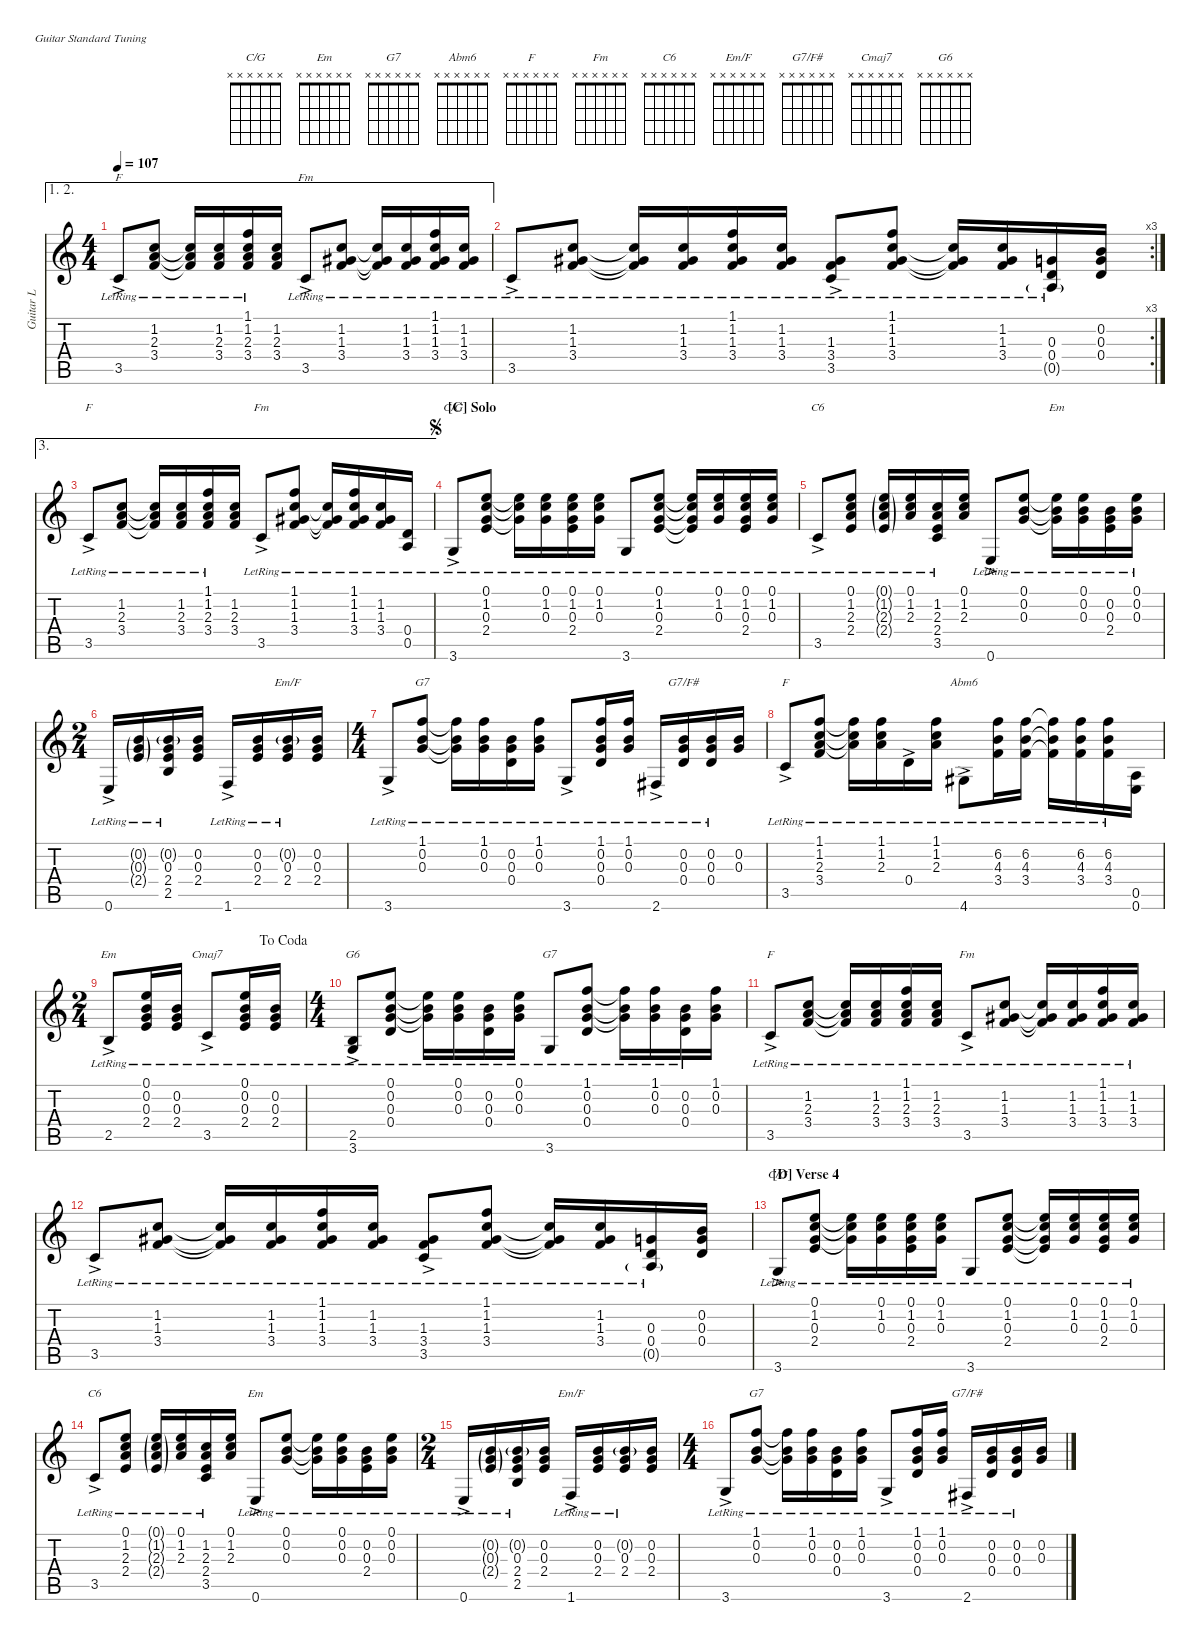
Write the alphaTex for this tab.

\defaultSystemsLayout 4
\hideDynamics
\bracketExtendMode nobrackets
\track ("Guitar L" "Guitar L") {instrument acousticguitarsteel}
\staff {score tabs}
\tuning (E4 B3 G3 D3 A2 E2)
\chord ("C/G" x x x x x x)
\chord ("Em" x x x x x x)
\chord ("G7" x x x x x x)
\chord ("Abm6" x x x x x x)
\chord ("F" x x x x x x)
\chord ("Fm" x x x x x x)
\chord ("C6" x x x x x x)
\chord ("Em/F" x x x x x x)
\chord ("G7/F#" x x x x x x)
\chord ("Cmaj7" x x x x x x)
\chord ("G6" x x x x x x)
\ae (1 2)
\ts (4 4)
\tempo 107
\clef g2
\ks c
3.5{ac lr}.8{ch "F" dy mf beam Up} (1.2{lr} 2.3{lr} 3.4{lr}).8{beam Up} (1.2{lr t} 2.3{lr t} 3.4{lr t}).16{beam Up} (1.2{lr} 2.3{lr} 3.4{lr}).16{beam Up} (1.1{lr} 1.2{lr} 2.3{lr} 3.4{lr}).16{beam Up} (1.2 2.3 3.4).16{beam Up} 3.5{ac lr}.8{ch "Fm" beam Up} (1.2{lr} 1.3{lr acc #} 3.4{lr}).8{beam Up} (1.2{lr t} 1.3{lr t acc #} 3.4{lr t}).16{beam Up} (1.2{lr} 1.3{lr acc #} 3.4{lr}).16{beam Up} (1.1{lr} 1.2{lr} 1.3{lr acc #} 3.4{lr}).16{beam Up} (1.2{lr} 1.3{lr acc #} 3.4{lr}).16{beam Up} |
\rc 3
3.5{ac lr}.8{beam Up} (1.2{lr} 1.3{lr acc #} 3.4{lr}).8{beam Up} (1.2{lr t} 1.3{lr t acc #} 3.4{lr t}).16{beam Up} (1.2{lr} 1.3{lr acc #} 3.4{lr}).16{beam Up} (1.1{lr} 1.2{lr} 1.3{lr acc #} 3.4{lr}).16{beam Up} (1.2{lr} 1.3{lr acc #} 3.4{lr}).16{beam Up} (1.3{ac lr acc #} 3.4{ac lr} 3.5{ac lr}).8{beam Up} (1.1{lr} 1.2{lr} 1.3{lr acc #} 3.4{lr}).8{beam Up} (1.2{lr t} 1.3{lr t acc #} 3.4{lr t}).16{beam Up} (1.2{lr} 1.3{lr acc #} 3.4{lr}).16{beam Up} (0.3{lr} 0.4{lr} 0.5{g lr}).16{beam Up} (0.2 0.3 0.4).16{beam Up} |
\ae 3
3.5{ac lr}.8{ch "F" beam Up} (1.2{lr} 2.3{lr} 3.4{lr}).8{beam Up} (1.2{lr t} 2.3{lr t} 3.4{lr t}).16{beam Up} (1.2{lr} 2.3{lr} 3.4{lr}).16{beam Up} (1.1{lr} 1.2{lr} 2.3{lr} 3.4{lr}).16{beam Up} (1.2 2.3 3.4).16{beam Up} 3.5{ac lr}.8{ch "Fm" beam Up} (1.1{lr} 1.2{lr} 1.3{lr acc #} 3.4{lr}).8{beam Up} (1.2{lr t} 1.3{lr t acc #} 3.4{lr t}).16{beam Up} (1.1{lr} 1.2{lr} 1.3{lr acc #} 3.4{lr}).16{beam Up} (1.2{lr} 1.3{lr acc #} 3.4{lr}).16{beam Up} (0.4{lr} 0.5{lr}).16{beam Up} |
\section ("C" "Solo")
\jump segno
3.6{ac lr}.8{ch "C/G" beam Up} (0.1{lr} 1.2{lr} 0.3{lr} 2.4{lr}).8{beam Up} (0.1{lr t} 1.2{lr t} 0.3{lr t}).16{beam Down} (0.1{lr} 1.2{lr} 0.3{lr}).16{beam Down} (0.1{lr} 1.2{lr} 0.3{lr} 2.4{lr}).16{beam Down} (0.1{lr} 1.2{lr} 0.3{lr}).16{beam Down} 3.6{lr}.8{beam Up} (0.1{lr} 1.2{lr} 0.3{lr} 2.4{lr}).8{beam Up} (0.1{lr t} 1.2{lr t} 0.3{lr t} 2.4{lr t}).16{beam Up} (0.1{lr} 1.2{lr} 0.3{lr}).16{beam Up} (0.1{lr} 1.2{lr} 0.3{lr} 2.4{lr}).16{beam Up} (0.1{lr} 1.2{lr} 0.3{lr}).16{beam Up} |
3.5{ac lr}.8{ch "C6" beam Up} (0.1{lr} 1.2{lr} 2.3{lr} 2.4{lr}).8{beam Up} (0.1{g lr} 1.2{g lr} 2.3{g lr} 2.4{g lr}).16{beam Up} (0.1{lr} 1.2{lr} 2.3{lr}).16{beam Up} (1.2{lr} 2.3{lr} 2.4{lr} 3.5{lr}).16{beam Up} (0.1 1.2 2.3).16{beam Up} 0.6{ac lr}.8{beam Up} (0.1{lr} 0.2{lr} 0.3{lr}).8{beam Up} (0.1{lr t} 0.2{lr t} 0.3{lr t}).16{ch "Em" beam Down} (0.1{lr} 0.2{lr} 0.3{lr}).16{beam Down} (0.2{lr} 0.3{lr} 2.4{lr}).16{beam Down} (0.1{lr} 0.2{lr} 0.3{lr}).16{beam Down} |
\ts (2 4)
0.6{ac lr}.16{beam Up} (0.2{g lr} 0.3{g lr} 2.4{g lr}).16{beam Up} (0.2{g lr} 0.3{lr} 2.4{lr} 2.5{lr}).16{beam Up} (0.2 0.3 2.4).16{beam Up} 1.6{ac lr}.16{beam Up} (0.2{lr} 0.3{lr} 2.4{lr}).16{beam Up} (0.2{g lr} 0.3{lr} 2.4{lr}).16{ch "Em/F" beam Up} (0.2 0.3 2.4).16{beam Up} |
\ts (4 4)
3.6{ac lr}.8{beam Up} (1.1{lr} 0.2{lr} 0.3{lr}).8{ch "G7" beam Up} (1.1{lr t} 0.2{lr t} 0.3{lr t}).16{beam Down} (1.1{lr} 0.2{lr} 0.3{lr}).16{beam Down} (0.2{lr} 0.3{lr} 0.4{lr}).16{beam Down} (1.1{lr} 0.2{lr} 0.3{lr}).16{beam Down} 3.6{ac lr}.8{beam Up} (1.1{lr} 0.2{lr} 0.3{lr} 0.4{lr}).16{beam Up} (1.1{lr} 0.2{lr} 0.3{lr}).16{beam Up} 2.6{ac lr acc #}.16{beam Up} (0.2{lr} 0.3{lr} 0.4{lr}).16{ch "G7/F#" beam Up} (0.2{lr} 0.3{lr} 0.4{lr}).16{beam Up} (0.2 0.3).16{beam Up} |
3.5{ac lr}.8{ch "F" beam Up} (1.1{lr} 1.2{lr} 2.3{lr} 3.4{lr}).8{beam Up} (1.1{lr t} 1.2{lr t} 2.3{lr t}).16{beam Down} (1.1{lr} 1.2{lr} 2.3{lr}).16{beam Down} 0.4{ac lr}.16{beam Down} (1.1{lr} 1.2{lr} 2.3{lr}).16{beam Down} 4.6{ac lr acc #}.8{ch "Abm6" beam Down} (6.2{lr} 4.3{lr} 3.4{lr}).16{beam Down} (6.2{lr} 4.3{lr} 3.4{lr}).16{beam Down} (6.2{lr t} 4.3{lr t} 3.4{lr t}).16{beam Down} (6.2{lr} 4.3{lr} 3.4{lr}).16{beam Down} (6.2{lr} 4.3{lr} 3.4{lr}).16{beam Down} (0.5 0.6).16{beam Down} |
\ts (2 4)
\jump dacoda
2.5{ac lr}.8{ch "Em" beam Up} (0.1{lr} 0.2{lr} 0.3{lr} 2.4{lr}).16{beam Up} (0.2{lr} 0.3{lr} 2.4{lr}).16{beam Up} 3.5{ac lr}.8{ch "Cmaj7" beam Up} (0.1{lr} 0.2{lr} 0.3{lr} 2.4{lr}).16{beam Up} (0.2{lr} 0.3{lr} 2.4{lr}).16{beam Up} |
\ts (4 4)
(2.5{ac lr} 3.6{ac lr}).8{ch "G6" beam Up} (0.1{lr} 0.2{lr} 0.3{lr} 0.4{lr}).8{beam Up} (0.1{lr t} 0.2{lr t} 0.3{lr t}).16{beam Down} (0.1{lr} 0.2{lr} 0.3{lr}).16{beam Down} (0.2{lr} 0.3{lr} 0.4{lr}).16{beam Down} (0.1{lr} 0.2{lr} 0.3{lr}).16{beam Down} 3.6{lr}.8{ch "G7" beam Up} (1.1{lr} 0.2{lr} 0.3{lr} 0.4{lr}).8{beam Up} (1.1{lr t} 0.2{lr t} 0.3{lr t}).16{beam Down} (1.1{lr} 0.2{lr} 0.3{lr}).16{beam Down} (0.2{lr} 0.3{lr} 0.4{lr}).16{beam Down} (1.1 0.2 0.3).16{beam Down} |
3.5{ac lr}.8{ch "F" beam Up} (1.2{lr} 2.3{lr} 3.4{lr}).8{beam Up} (1.2{lr t} 2.3{lr t} 3.4{lr t}).16{beam Up} (1.2{lr} 2.3{lr} 3.4{lr}).16{beam Up} (1.1{lr} 1.2{lr} 2.3{lr} 3.4{lr}).16{beam Up} (1.2{lr} 2.3{lr} 3.4{lr}).16{beam Up} 3.5{ac lr}.8{ch "Fm" beam Up} (1.2{lr} 1.3{lr acc #} 3.4{lr}).8{beam Up} (1.2{lr t} 1.3{lr t acc #} 3.4{lr t}).16{beam Up} (1.2{lr} 1.3{lr acc #} 3.4{lr}).16{beam Up} (1.1{lr} 1.2{lr} 1.3{lr acc #} 3.4{lr}).16{beam Up} (1.2{lr} 1.3{lr acc #} 3.4{lr}).16{beam Up} |
3.5{ac lr}.8{beam Up} (1.2{lr} 1.3{lr acc #} 3.4{lr}).8{beam Up} (1.2{lr t} 1.3{lr t acc #} 3.4{lr t}).16{beam Up} (1.2{lr} 1.3{lr acc #} 3.4{lr}).16{beam Up} (1.1{lr} 1.2{lr} 1.3{lr acc #} 3.4{lr}).16{beam Up} (1.2{lr} 1.3{lr acc #} 3.4{lr}).16{beam Up} (1.3{ac lr acc #} 3.4{ac lr} 3.5{ac lr}).8{beam Up} (1.1{lr} 1.2{lr} 1.3{lr acc #} 3.4{lr}).8{beam Up} (1.2{lr t} 1.3{lr t acc #} 3.4{lr t}).16{beam Up} (1.2{lr} 1.3{lr acc #} 3.4{lr}).16{beam Up} (0.3{lr} 0.4{lr} 0.5{g lr}).16{beam Up} (0.2 0.3 0.4).16{beam Up} |
\section ("D" "Verse 4")
3.6{ac lr}.8{ch "C/G" beam Up} (0.1{lr} 1.2{lr} 0.3{lr} 2.4{lr}).8{beam Up} (0.1{lr t} 1.2{lr t} 0.3{lr t}).16{beam Down} (0.1{lr} 1.2{lr} 0.3{lr}).16{beam Down} (0.1{lr} 1.2{lr} 0.3{lr} 2.4{lr}).16{beam Down} (0.1{lr} 1.2{lr} 0.3{lr}).16{beam Down} 3.6{lr}.8{beam Up} (0.1{lr} 1.2{lr} 0.3{lr} 2.4{lr}).8{beam Up} (0.1{lr t} 1.2{lr t} 0.3{lr t} 2.4{lr t}).16{beam Up} (0.1{lr} 1.2{lr} 0.3{lr}).16{beam Up} (0.1{lr} 1.2{lr} 0.3{lr} 2.4{lr}).16{beam Up} (0.1{lr} 1.2{lr} 0.3{lr}).16{beam Up} |
3.5{ac lr}.8{ch "C6" beam Up} (0.1{lr} 1.2{lr} 2.3{lr} 2.4{lr}).8{beam Up} (0.1{g lr} 1.2{g lr} 2.3{g lr} 2.4{g lr}).16{beam Up} (0.1{lr} 1.2{lr} 2.3{lr}).16{beam Up} (1.2{lr} 2.3{lr} 2.4{lr} 3.5{lr}).16{beam Up} (0.1 1.2 2.3).16{beam Up} 0.6{ac lr}.8{ch "Em" beam Up} (0.1{lr} 0.2{lr} 0.3{lr}).8{beam Up} (0.1{lr t} 0.2{lr t} 0.3{lr t}).16{beam Down} (0.1{lr} 0.2{lr} 0.3{lr}).16{beam Down} (0.2{lr} 0.3{lr} 2.4{lr}).16{beam Down} (0.1{lr} 0.2{lr} 0.3{lr}).16{beam Down} |
\ts (2 4)
0.6{ac lr}.16{beam Up} (0.2{g lr} 0.3{g lr} 2.4{g lr}).16{beam Up} (0.2{g lr} 0.3{lr} 2.4{lr} 2.5{lr}).16{beam Up} (0.2 0.3 2.4).16{beam Up} 1.6{ac lr}.16{ch "Em/F" beam Up} (0.2{lr} 0.3{lr} 2.4{lr}).16{beam Up} (0.2{g lr} 0.3{lr} 2.4{lr}).16{beam Up} (0.2 0.3 2.4).16{beam Up} |
\ts (4 4)
3.6{ac lr}.8{beam Up} (1.1{lr} 0.2{lr} 0.3{lr}).8{ch "G7" beam Up} (1.1{lr t} 0.2{lr t} 0.3{lr t}).16{beam Down} (1.1{lr} 0.2{lr} 0.3{lr}).16{beam Down} (0.2{lr} 0.3{lr} 0.4{lr}).16{beam Down} (1.1{lr} 0.2{lr} 0.3{lr}).16{beam Down} 3.6{ac lr}.8{beam Up} (1.1{lr} 0.2{lr} 0.3{lr} 0.4{lr}).16{beam Up} (1.1{lr} 0.2{lr} 0.3{lr}).16{beam Up} 2.6{ac lr acc #}.16{ch "G7/F#" beam Up} (0.2{lr} 0.3{lr} 0.4{lr}).16{beam Up} (0.2{lr} 0.3{lr} 0.4{lr}).16{beam Up} (0.2 0.3).16{beam Up}
